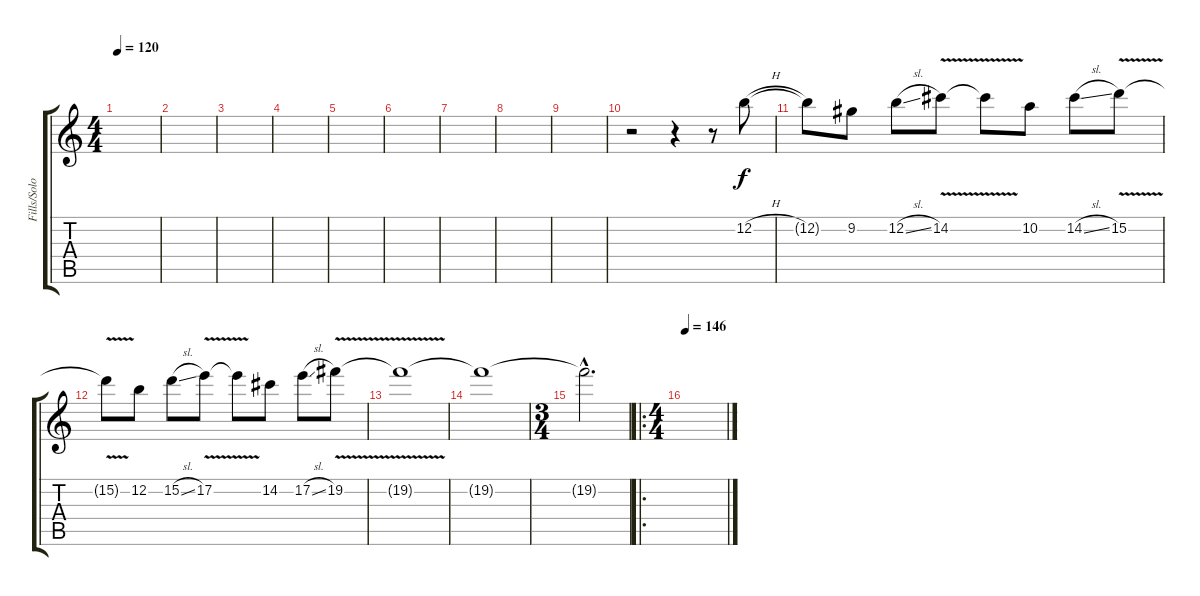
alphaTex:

\track ("Fills/Solo 2" "Fills/Solo") {instrument distortionguitar}
\staff {score tabs}
\tuning (E4 B3 G3 D3 A2 E2) {hide}
\ts (4 4)
\tempo 120
\clef g2
\ks c
|
|
|
|
|
|
|
|
|
r.2 r.4 r.8 12.2{h}.8 |
12.2{t}.8 9.2.8 12.2{sl}.8 14.2{v}.8 14.2{t}.8 10.2.8 14.2{sl}.8 15.2{v}.8 |
15.2{t}.8 12.2.8 15.2{sl}.8 17.2{v}.8 17.2{t}.8 14.2.8 17.2{sl}.8 19.2{v}.8 |
19.2{t}.1 |
19.2{t}.1 |
\ts (3 4)
19.2{hac t}.2{d} |
\ro
\ts (4 4)
\tempo 146
